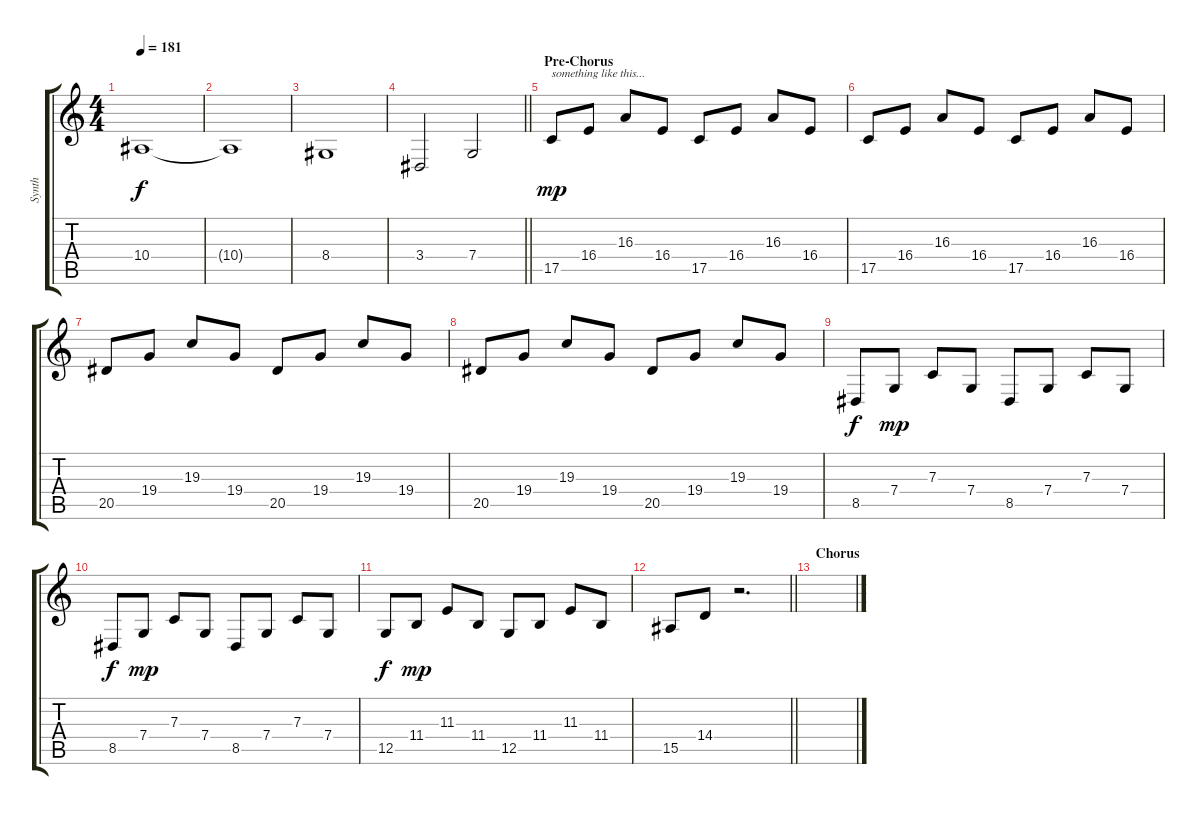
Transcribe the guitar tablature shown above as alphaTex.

\track ("Synth" "Synth") {instrument stringensemble1}
\staff {score tabs}
\tuning (D4 A3 F3 C3 G2 C2) {hide}
\ts (4 4)
\tempo 181
\clef g2
\ks c
10.4.1{dy f} |
10.4{t}.1 |
8.4.1 |
\barLineRight lightlight
3.4.2 7.4.2 |
\section ("" "Pre-Chorus")
17.5.8{txt "something like this..." dy mp instrument pad1newage} 16.4.8 16.3.8 16.4.8 17.5.8 16.4.8 16.3.8 16.4.8 |
17.5.8 16.4.8 16.3.8 16.4.8 17.5.8 16.4.8 16.3.8 16.4.8 |
20.5.8 19.4.8 19.3.8 19.4.8 20.5.8 19.4.8 19.3.8 19.4.8 |
20.5.8 19.4.8 19.3.8 19.4.8 20.5.8 19.4.8 19.3.8 19.4.8 |
8.5.8{dy f} 7.4.8{dy mp} 7.3.8 7.4.8 8.5.8 7.4.8 7.3.8 7.4.8 |
8.5.8{dy f} 7.4.8{dy mp} 7.3.8 7.4.8 8.5.8 7.4.8 7.3.8 7.4.8 |
12.5.8{dy f} 11.4.8{dy mp} 11.3.8 11.4.8 12.5.8 11.4.8 11.3.8 11.4.8 |
\barLineRight lightlight
15.5.8 14.4.8 r.2{d} |
\section ("" "Chorus")
